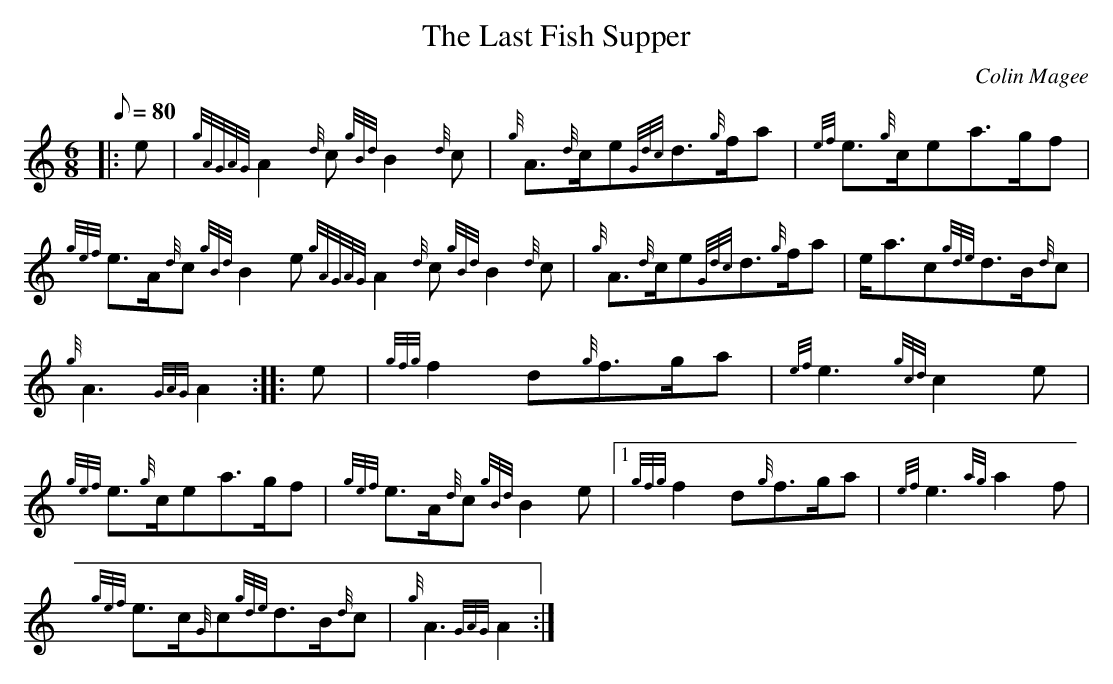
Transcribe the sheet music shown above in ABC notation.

X:1
T:The Last Fish Supper
M:6/8
L:1/8
Q:80
C:Colin Magee
K:HP
|: e | \
{gAGAG}A2{d}c{gBd}B2{d}c | \
{g}A3/2{d}c/2e{Gdc}d3/2{g}f/2a | \
{ef}e3/2{g}c/2ea3/2g/2f |
{gef}e3/2A/2{d}c{gBd}B2e{gAGAG}A2{d}c{gBd}B2{d}c | \
{g}A3/2{d}c/2e{Gdc}d3/2{g}f/2a | \
e/2a3/2c{gde}d3/2B/2{d}c |
{g}A3{GAG}A2 :: \
e | \
{gfg}f2d{g}f3/2g/2a | \
{ef}e3{gcd}c2e |
{gef}e3/2{g}c/2ea3/2g/2f | \
{gef}e3/2A/2{d}c{gBd}B2e|1 {gfg}f2d{g}f3/2g/2a | \
{ef}e3{ag}a2f |
{gef}e3/2c/2{G}c{gde}d3/2B/2{d}c | \
{g}A3{GAG}A2 :|
